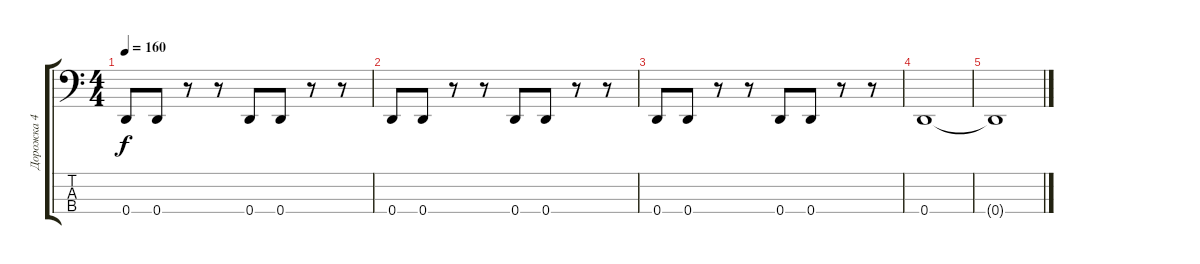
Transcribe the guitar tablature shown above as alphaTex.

\track ("Дорожка 4" "Дорожка 4") {instrument electricbasspick}
\staff {score tabs}
\tuning (G2 D2 A1 D1) {hide}
\ts (4 4)
\tempo 160
\clef f4
\ks c
0.4.8{dy f} 0.4.8 r.8 r.8 0.4.8 0.4.8 r.8 r.8 |
0.4.8 0.4.8 r.8 r.8 0.4.8 0.4.8 r.8 r.8 |
0.4.8 0.4.8 r.8 r.8 0.4.8 0.4.8 r.8 r.8 |
0.4.1 |
0.4{t}.1
